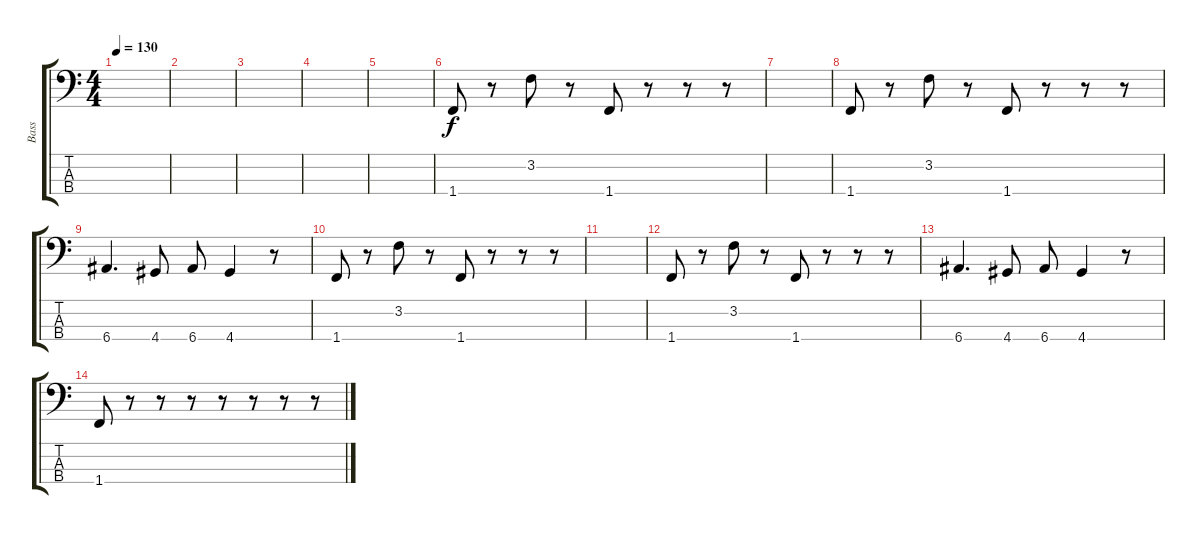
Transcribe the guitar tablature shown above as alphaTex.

\track ("Bass" "Bass") {instrument electricbassfinger}
\staff {score tabs}
\tuning (G2 D2 A1 E1) {hide}
\ts (4 4)
\tempo 130
\clef f4
\ks c
|
|
|
|
|
1.4.8 r.8 3.2.8 r.8 1.4.8 r.8 r.8 r.8 |
|
1.4.8 r.8 3.2.8 r.8 1.4.8 r.8 r.8 r.8 |
6.4.4{d} 4.4.8 6.4.8 4.4.4 r.8 |
1.4.8 r.8 3.2.8 r.8 1.4.8 r.8 r.8 r.8 |
|
1.4.8 r.8 3.2.8 r.8 1.4.8 r.8 r.8 r.8 |
6.4.4{d} 4.4.8 6.4.8 4.4.4 r.8 |
1.4.8 r.8 r.8 r.8 r.8 r.8 r.8 r.8
